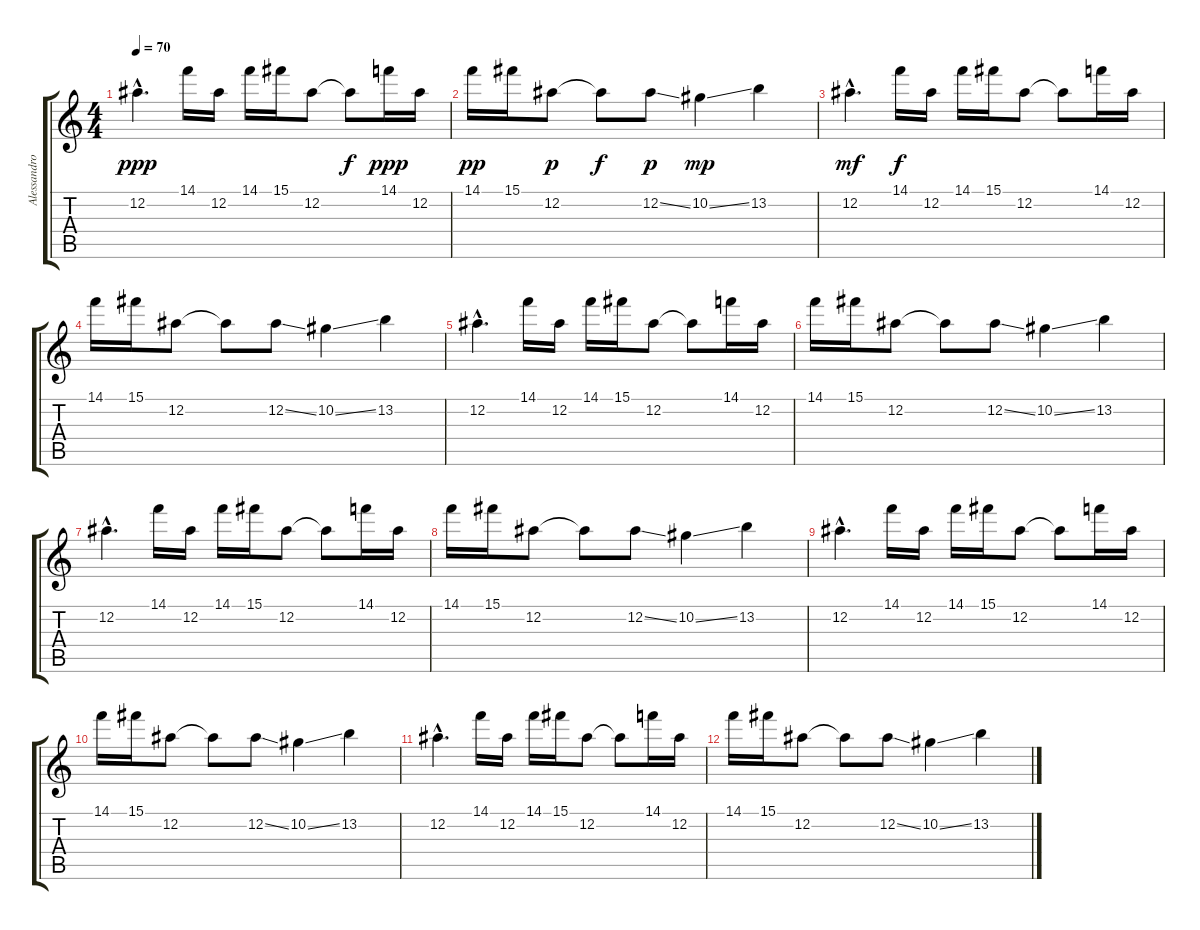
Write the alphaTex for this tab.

\track ("Alessandro Pace 2" "Alessandro") {instrument distortionguitar}
\staff {score tabs}
\tuning (Eb4 Bb3 Gb3 Db3 Ab2 Eb2) {hide}
\ts (4 4)
\tempo 70
\clef g2
\ks c
12.2{hac}.4{d dy ppp} 14.1.16 12.2.16 14.1.16 15.1.16 12.2.8 12.2{t}.8{dy f} 14.1.16{dy ppp} 12.2.16 |
14.1.16{dy pp} 15.1.16 12.2.8{dy p} 12.2{t}.8{dy f} 12.2{ss}.8{dy p} 10.2{ss}.4{dy mp} 13.2.4 |
12.2{hac}.4{d dy mf} 14.1.16{dy f} 12.2.16 14.1.16 15.1.16 12.2.8 12.2{t}.8 14.1.16 12.2.16 |
14.1.16 15.1.16 12.2.8 12.2{t}.8 12.2{ss}.8 10.2{ss}.4 13.2.4 |
12.2{hac}.4{d} 14.1.16 12.2.16 14.1.16 15.1.16 12.2.8 12.2{t}.8 14.1.16 12.2.16 |
14.1.16 15.1.16 12.2.8 12.2{t}.8 12.2{ss}.8 10.2{ss}.4 13.2.4 |
12.2{hac}.4{d} 14.1.16 12.2.16 14.1.16 15.1.16 12.2.8 12.2{t}.8 14.1.16 12.2.16 |
14.1.16 15.1.16 12.2.8 12.2{t}.8 12.2{ss}.8 10.2{ss}.4 13.2.4 |
12.2{hac}.4{d} 14.1.16 12.2.16 14.1.16 15.1.16 12.2.8 12.2{t}.8 14.1.16 12.2.16 |
14.1.16 15.1.16 12.2.8 12.2{t}.8 12.2{ss}.8 10.2{ss}.4 13.2.4 |
12.2{hac}.4{d} 14.1.16 12.2.16 14.1.16 15.1.16 12.2.8 12.2{t}.8 14.1.16 12.2.16 |
14.1.16 15.1.16 12.2.8 12.2{t}.8 12.2{ss}.8 10.2{ss}.4 13.2.4
